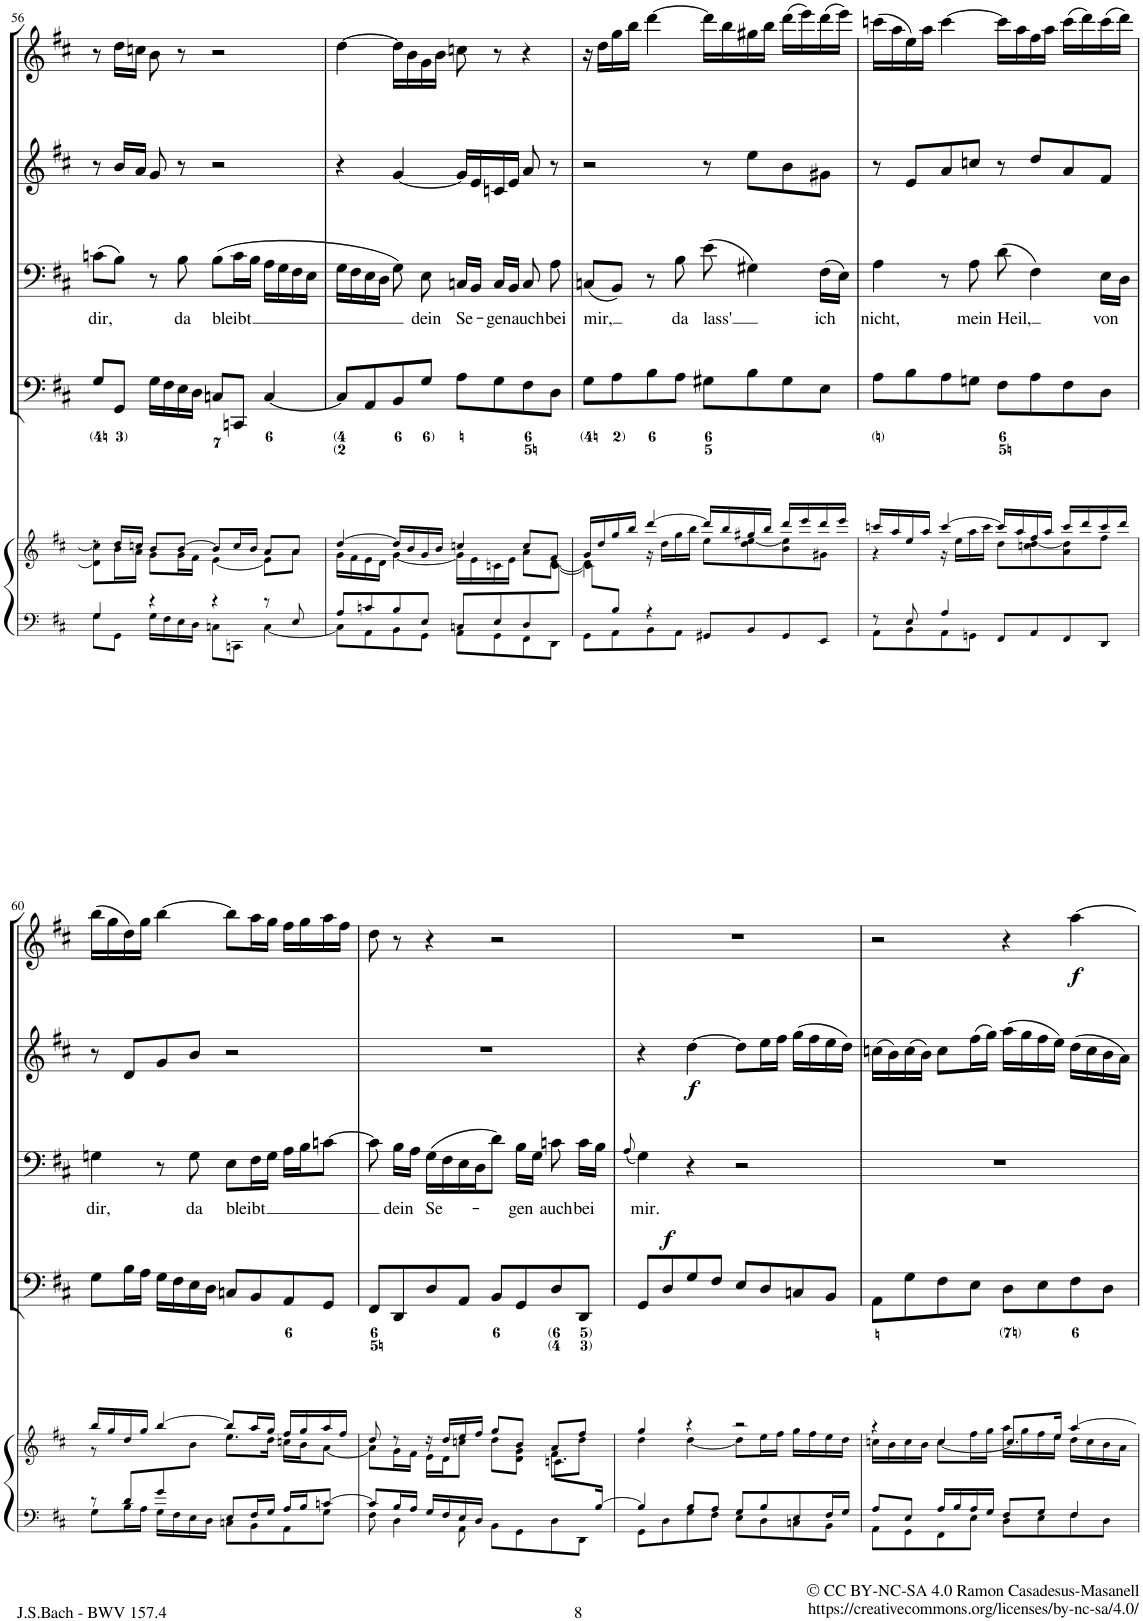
**kern	**kern	**kern	**dynam	**kern	**text	**kern	**dynam	**kern	**dynam
*part5	*part5	*part4	*part4	*part3	*part3	*part2	*part2	*part1	*part1
*staff6	*staff5	*staff4	*staff4	*staff3	*staff3	*staff2	*staff2	*staff1	*staff1
*I"Piano reduction	*	*I"Continuo	*	*I"Basso	*	*I"Violino	*	*I"Flauto Traverso	*
*I'Pno	*	*	*	*	*	*I'Vln	*	*I'Fl	*
!!LO:PB:g=z
*clefF4	*clefG2	*clefF4	*	*clefF4	*	*clefG2	*	*clefG2	*
*k[f#c#]	*k[f#c#]	*k[f#c#]	*	*k[f#c#]	*	*k[f#c#]	*	*k[f#c#]	*
*M4/4	*M4/4	*M4/4	*	*M4/4	*	*M4/4	*	*M4/4	*
*met(c)	*met(c)	*met(c)	*	*met(c)	*	*met(c)	*	*met(c)	*
=56	=56	=56	=56	=56	=56	=56	=56	=56	=56
*^	*^	*	*	*	*	*	*	*	*
!	!	!	!	!	!	!	!LO:LY:b	!	!	!	!
4G/	8G\L	8r	8d\] 8cc\]L	8G/L	.	(8cn\L	dir,	8r	.	8r	.
.	8GG\J	16dd/LL	16b\L	8GG/J	.	8B\J)	.	16b/LL	.	16dd\LL	.
.	.	16ccn/JJ	16a\JJ	.	.	.	.	16a/JJ	.	16ccn\JJ	.
4r	16G\LL	8b/L	8g\L	16G\LL	.	8r	.	8g/	.	8b\	.
.	16F#\	.	.	16F#\	.	.	.	.	.	.	.
!	!	!	!	!	!	!	!LO:LY:b	!	!	!	!
.	16E\	[8b/J	16g\L	16E\	.	8B\	da	8r	.	8r	.
.	16D\JJ	.	16f#\JJ	16D\JJ	.	.	.	.	.	.	.
!	!	!	!	!	!	!	!LO:LY:b	!	!	!	!
4r	8Cn\L	8b/L]	[4e\	8Cn/L	.	(8B\L	bleibt	2r	.	2r	.
.	8CCn\J	16cc/L	.	8CCn/J	.	16c\L	.	.	.	.	.
.	.	16b/JJ	.	.	.	16B\JJ	.	.	.	.	.
8r	[4C\	8a/L	8e\L]	[4C/	.	16A\LL	.	.	.	.	.
.	.	.	.	.	.	16G\	.	.	.	.	.
8E/	.	8a/J	8a\J	.	.	16F#\	.	.	.	.	.
.	.	.	.	.	.	16E\JJ	.	.	.	.	.
=57	=57	=57	=57	=57	=57	=57	=57	=57	=57	=57	=57
*	*	*	*^	*	*	*	*	*	*	*	*
8A/L	8C\L]	[4dd/	16g\LL	2..ryy	8C/L]	.	16G\LL	.	4r	.	[4dd\	.
.	.	.	16f#\	.	.	.	16F#\	.	.	.	.	.
8cn/	8AA\	.	16e\	.	8AA/	.	16E\	.	.	.	.	.
.	.	.	16d\JJ	.	.	.	16D\JJ	.	.	.	.	.
8B/	8BB\	16dd/LL]	[4g\	.	8BB/	.	8G\)	.	[4g/	.	16dd\LL]	.
.	.	16b/	.	.	.	.	.	.	.	.	16b\	.
!	!	!	!	!	!	!	!	!LO:LY:b	!	!	!	!
8E/J	8GG\J	16g/	.	.	8G/J	.	8E\	dein	.	.	16g\	.
.	.	16b/JJ	.	.	.	.	.	.	.	.	16b\JJ	.
!	!	!	!	!	!	!	!	!LO:LY:b	!	!	!	!
8Cn/L	8AA\L	4ccn/	16g\LL]	.	8A\L	.	16Cn/LL	Se-	16g/LL]	.	8ccn\	.
.	.	.	16e\	.	.	.	16BB/JJ	.	16e/	.	.	.
!	!	!	!	!	!	!	!	!LO:LY:b	!	!	!	!
8E/	8GG\	.	16cn\	.	8G\	.	16C/LL	-gen	16cn/	.	8r	.
.	.	.	16e\JJ	.	.	.	16BB/JJ	.	16e/JJ	.	.	.
!	!	!	!	!	!	!	!	!LO:LY:b	!	!	!	!
8D/	8FF#\	8cc/L	8a\L	.	8F#\	.	8C/	auch	8a/	.	4r	.
!	!	!	!	!	!	!	!	!LO:LY:b	!	!	!	!
8ryy	8DD\J	8f#/J	[8d\J	[8c\J	8D\J	.	8A\	bei	8r	.	.	.
=58	=58	=58	=58	=58	=58	=58	=58	=58	=58	=58	=58	=58
!	!	!	!	!	!	!	!	!LO:LY:b	!	!	!	!
8ryy	8GG\L	16g/LL	4d\]	8c\L]	8G\L	.	(8Cn/L	mir,	2r	.	16r	.
.	.	16dd/	.	.	.	.	.	.	.	.	16dd\LL	.
8B/J	8AA\	16gg/	.	2..ryy	8A\	.	8BB/J)	.	.	.	16gg\	.
.	.	16bb/JJ	.	.	.	.	.	.	.	.	16bb\JJ	.
4r	8BB\	[4ddd/	16r	.	8B\	.	8r	.	.	.	[4ddd\	.
.	.	.	16dd\LL	.	.	.	.	.	.	.	.	.
!	!	!	!	!	!	!	!	!LO:LY:b	!	!	!	!
.	8AA\J	.	16gg\	.	8A\J	.	8B\	da	.	.	.	.
.	.	.	16bb\JJ	.	.	.	.	.	.	.	.	.
!	!	!	!	!	!	!	!	!LO:LY:b	!	!	!	!
8GG#X/L	2ryy	16ddd/LL]	8ee\L	.	8G#X\L	.	(8e\	lass'	8r	.	16ddd\LL]	.
.	.	16bb/	.	.	.	.	.	.	.	.	16bb\	.
8BB/	.	16gg#X/	8dd\ [8ee\	.	8B\	.	4G#X\)	.	8ee\L	.	16gg#X\	.
.	.	16bb/JJ	.	.	.	.	.	.	.	.	16bb\JJ	.
8GG#/	.	16ddd/LL	8b\ 8ee\]	.	8G#\	.	.	.	8b\	.	(16ddd\LL	.
.	.	16eee/	.	.	.	.	.	.	.	.	16eee\)	.
!	!	!	!	!	!	!	!	!LO:LY:b	!	!	!	!
8EE/J	.	16ddd/	8g#X\J	.	8E\J	.	(16F#\LL	ich	8g#X\J	.	(16ddd\	.
.	.	16eee/JJ	.	.	.	.	16E\JJ)	.	.	.	16eee\JJ)	.
*	*	*	*v	*v	*	*	*	*	*	*	*	*
=59	=59	=59	=59	=59	=59	=59	=59	=59	=59	=59	=59
!	!	!	!	!	!	!	!LO:LY:b	!	!	!	!
8r	8AA\L	16cccn/LL	4r	8A\L	.	4A\	nicht,	8r	.	(16cccn\LL	.
.	.	16aa/	.	.	.	.	.	.	.	16aa\	.
8E/	8BB\	16ee/	.	8B\	.	.	.	8e/L	.	16ee\)	.
.	.	16aa/JJ	.	.	.	.	.	.	.	16aa\JJ	.
4A/	8AA\	[4ccc/	16r	8A\	.	8r	.	8a/	.	[4ccc\	.
.	.	.	16ee\LL	.	.	.	.	.	.	.	.
!	!	!	!	!	!	!	!LO:LY:b	!	!	!	!
.	8GGn\J	.	16aa\	8Gn\J	.	8A\	mein	8ccn/J	.	.	.
.	.	.	16ccc\JJ	.	.	.	.	.	.	.	.
!	!	!	!	!	!	!	!LO:LY:b	!	!	!	!
8FF#/L	2ryy	16ccc/LL]	8dd\L	8F#\L	.	(8d\	Heil,	8r	.	16ccc\LL]	.
.	.	16aa/	.	.	.	.	.	.	.	16aa\	.
8AA/	.	16ff#/	8ccn\ [8dd\	8A\	.	4F#\)	.	8dd/L	.	16ff#\	.
.	.	16aa/JJ	.	.	.	.	.	.	.	16aa\JJ	.
8FF#/	.	16ccc/LL	8a\ 8dd\]	8F#\	.	.	.	8a/	.	(16ccc\LL	.
.	.	16ddd/	.	.	.	.	.	.	.	16ddd\)	.
!	!	!	!	!	!	!	!LO:LY:b	!	!	!	!
8DD/J	.	16ccc/	8ff#\J	8D\J	.	16E\LL	von	8f#/J	.	(16ccc\	.
.	.	16ddd/JJ	.	.	.	16D\JJ	.	.	.	16ddd\JJ)	.
!!LO:LB:g=z
=60	=60	=60	=60	=60	=60	=60	=60	=60	=60	=60	=60
*	*^	*	*	*	*	*	*	*	*	*	*
!	!	!	!	!	!	!	!	!LO:LY:b	!	!	!	!
8ryy	8r	8G\L	16bb/LL	8r	8G\L	.	4Gn\	dir,	8r	.	(16bb\LL	.
.	.	.	16gg/	.	.	.	.	.	.	.	16gg\	.
8d/L	8ryy	16B\L	16dd/	4ryy	16B\L	.	.	.	8d/L	.	16dd\)	.
.	.	16A\JJ	16gg/JJ	.	16A\JJ	.	.	.	.	.	16gg\JJ	.
8g/	4ryy	16G\LL	[4bb/	.	16G\LL	.	8r	.	8g/	.	[4bb\	.
.	.	16F#\	.	.	16F#\	.	.	.	.	.	.	.
!	!	!	!	!	!	!	!	!LO:LY:b	!	!	!	!
2ryy	.	16E\	.	8b\J	16E\	.	8G\	da	8b/J	.	.	.
.	.	16D\JJ	.	.	16D\JJ	.	.	.	.	.	.	.
!	!	!	!	!	!	!	!	!LO:LY:b	!	!	!	!
.	8E/L	8Cn\L	8bb/L]	8.ee\L	8Cn/L	.	8E\L	bleibt	2r	.	8bb\L]	.
.	16F#/L	8BB\	16aa/L	.	8BB/	.	16F#\L	.	.	.	16aa\L	.
.	16G/JJ	.	16gg/JJ	16dd\Jk	.	.	16G\JJ	.	.	.	16gg\JJ	.
.	16A/LL	8AA\	16ff#/LL	16ccn\LL	8AA/	.	16A\LL	.	.	.	16ff#\LL	.
.	16B/J	.	16gg/	16b\J	.	.	16B\J	.	.	.	16gg\	.
8ryy	[8cn/J	8G\J	16aa/	[8a\J	8GG/J	.	[8cn\J	.	.	.	16aa\	.
.	.	.	16ff#/JJ	.	.	.	.	.	.	.	16ff#\JJ	.
*	*v	*v	*	*	*	*	*	*	*	*	*	*
=61	=61	=61	=61	=61	=61	=61	=61	=61	=61	=61	=61
*	*	*	*^	*	*	*	*	*	*	*	*
8c/L]	8F#\	8dd/	8a\L]	2.ryy	8FF#/L	.	8c\]	.	1r	.	8dd\	.
!	!	!	!	!	!	!	!	!LO:LY:b	!	!	!	!
16B/L	4D\	8r	16g\L	.	8DD/	.	16B\LL	dein	.	.	8r	.
16A/JJ	.	.	16f#\JJ	.	.	.	16A\JJ	.	.	.	.	.
!	!	!	!	!	!	!	!	!LO:LY:b	!	!	!	!
16G/LL	.	16r	16e\LL	.	8D/	.	(16G\LL	Se-	.	.	4r	.
16F#/	.	16dd/LL	16d\J	.	.	.	16F#\	.	.	.	.	.
16E/	8AA\	16ee/	8ccn\J	.	8AA/J	.	16E\	.	.	.	.	.
16D/JJ	.	16ff#/JJ	.	.	.	.	16D\J	.	.	.	.	.
4ryy	8BB\L	8gg/L	8dd\L	.	8BB/L	.	8d\J)	.	.	.	2r	.
!	!	!	!	!	!	!	!	!LO:LY:b	!	!	!	!
.	8GG\	8b/J	8d\ 8g\J	.	8GG/	.	16B\LL	-gen	.	.	.	.
.	.	.	.	.	.	.	16G\JJ	.	.	.	.	.
!	!	!	!	!	!	!	!	!LO:LY:b	!	!	!	!
8.ryy	8D\	8a/L	8f#\L	8.cn\L	8D/	.	8cn\	auch	.	.	.	.
!	!	!	!	!	!	!	!	!LO:LY:b	!	!	!	!
.	8DD\J	8ff#/J	8dd\J	.	8DD/J	.	16c\LL	bei	.	.	.	.
[16B/Jk	.	.	.	16ryy	.	.	16B\JJ	.	.	.	.	.
*	*	*v	*v	*v	*	*	*	*	*	*	*	*
=62	=62	=62	=62	=62	=62	=62	=62	=62	=62	=62
.	.	.	.	.	(8qA/	.	.	.	.	.
*	*	*^	*	*	*	*	*	*	*	*
!	!	!	!	!	!	!	!LO:LY:b	!	!	!	!
4B/]	8GG\L	4gg/	4dd\	8GG/L	.	4G\)	mir.	4r	.	1r	.
!	!	!	!	!	!LO:DY:a	!	!	!	!	!	!
.	8D\	.	.	8D/	f	.	.	.	.	.	.
!	!	!	!	!	!	!	!	!	!LO:DY:b	!	!
8B/L	8G\	4r	[4dd\	8G/	.	4r	.	[4dd\	f	.	.
8A/J	8F#\J	.	.	8F#/J	.	.	.	.	.	.	.
8G/L	8E\L	2r	8dd\L]	8E/L	.	2r	.	8dd\L]	.	.	.
8B/	8D\	.	16ee\L	8D/	.	.	.	16ee\L	.	.	.
.	.	.	16ff#\JJ	.	.	.	.	16ff#\JJ	.	.	.
8E/	8Cn\	.	16gg\LL	8Cn/	.	.	.	(16gg\LL	.	.	.
.	.	.	16ff#\	.	.	.	.	16ff#\	.	.	.
16F#/L	8BB\J	.	16ee\	8BB/J	.	.	.	16ee\	.	.	.
16G/JJ	.	.	16dd\JJ	.	.	.	.	16dd\JJ)	.	.	.
=63	=63	=63	=63	=63	=63	=63	=63	=63	=63	=63	=63
8A/L	8AA\L	4r	16ccn\LL	8AA\L	.	1r	.	(16ccn\LL	.	2r	.
.	.	.	16b\	.	.	.	.	16b\)	.	.	.
8E/J	8GG\	.	16cc\	8G\	.	.	.	(16cc\	.	.	.
.	.	.	16b\JJ	.	.	.	.	16b\JJ)	.	.	.
16A/LL	8FF#\	[<4cc/	8cc\L	8F#\	.	.	.	8cc\L	.	.	.
16B/	.	.	.	.	.	.	.	.	.	.	.
16A/	8E\J	.	16ff#\L	8E\J	.	.	.	(16ff#\L	.	.	.
16G/JJ	.	.	16gg\JJ	.	.	.	.	16gg\JJ)	.	.	.
8F#/L	8D\L	8.cc/L]	16aa\LL	8D\L	.	.	.	(16aa\LL	.	4r	.
.	.	.	16gg\	.	.	.	.	16gg\	.	.	.
8G/J	8E\	.	16ff#\	8E\	.	.	.	16ff#\	.	.	.
.	.	16ee/Jk	16ee\JJ	.	.	.	.	16ee\JJ)	.	.	.
!	!	!	!	!	!	!	!	!	!	!	!LO:DY:b
4F#/	8F#\	[4aa/	16dd\LL	8F#\	.	.	.	(16dd\LL	.	[4aa\	f
.	.	.	16cc\	.	.	.	.	16cc\	.	.	.
.	8D\J	.	16b\	8D\J	.	.	.	16b\	.	.	.
.	.	.	16a\JJ	.	.	.	.	16a\JJ)	.	.	.
*v	*v	*	*	*	*	*	*	*	*	*	*
*	*v	*v	*	*	*	*	*	*	*	*
=	=	=	=	=	=	=	=	=	=
*-	*-	*-	*-	*-	*-	*-	*-	*-	*-
